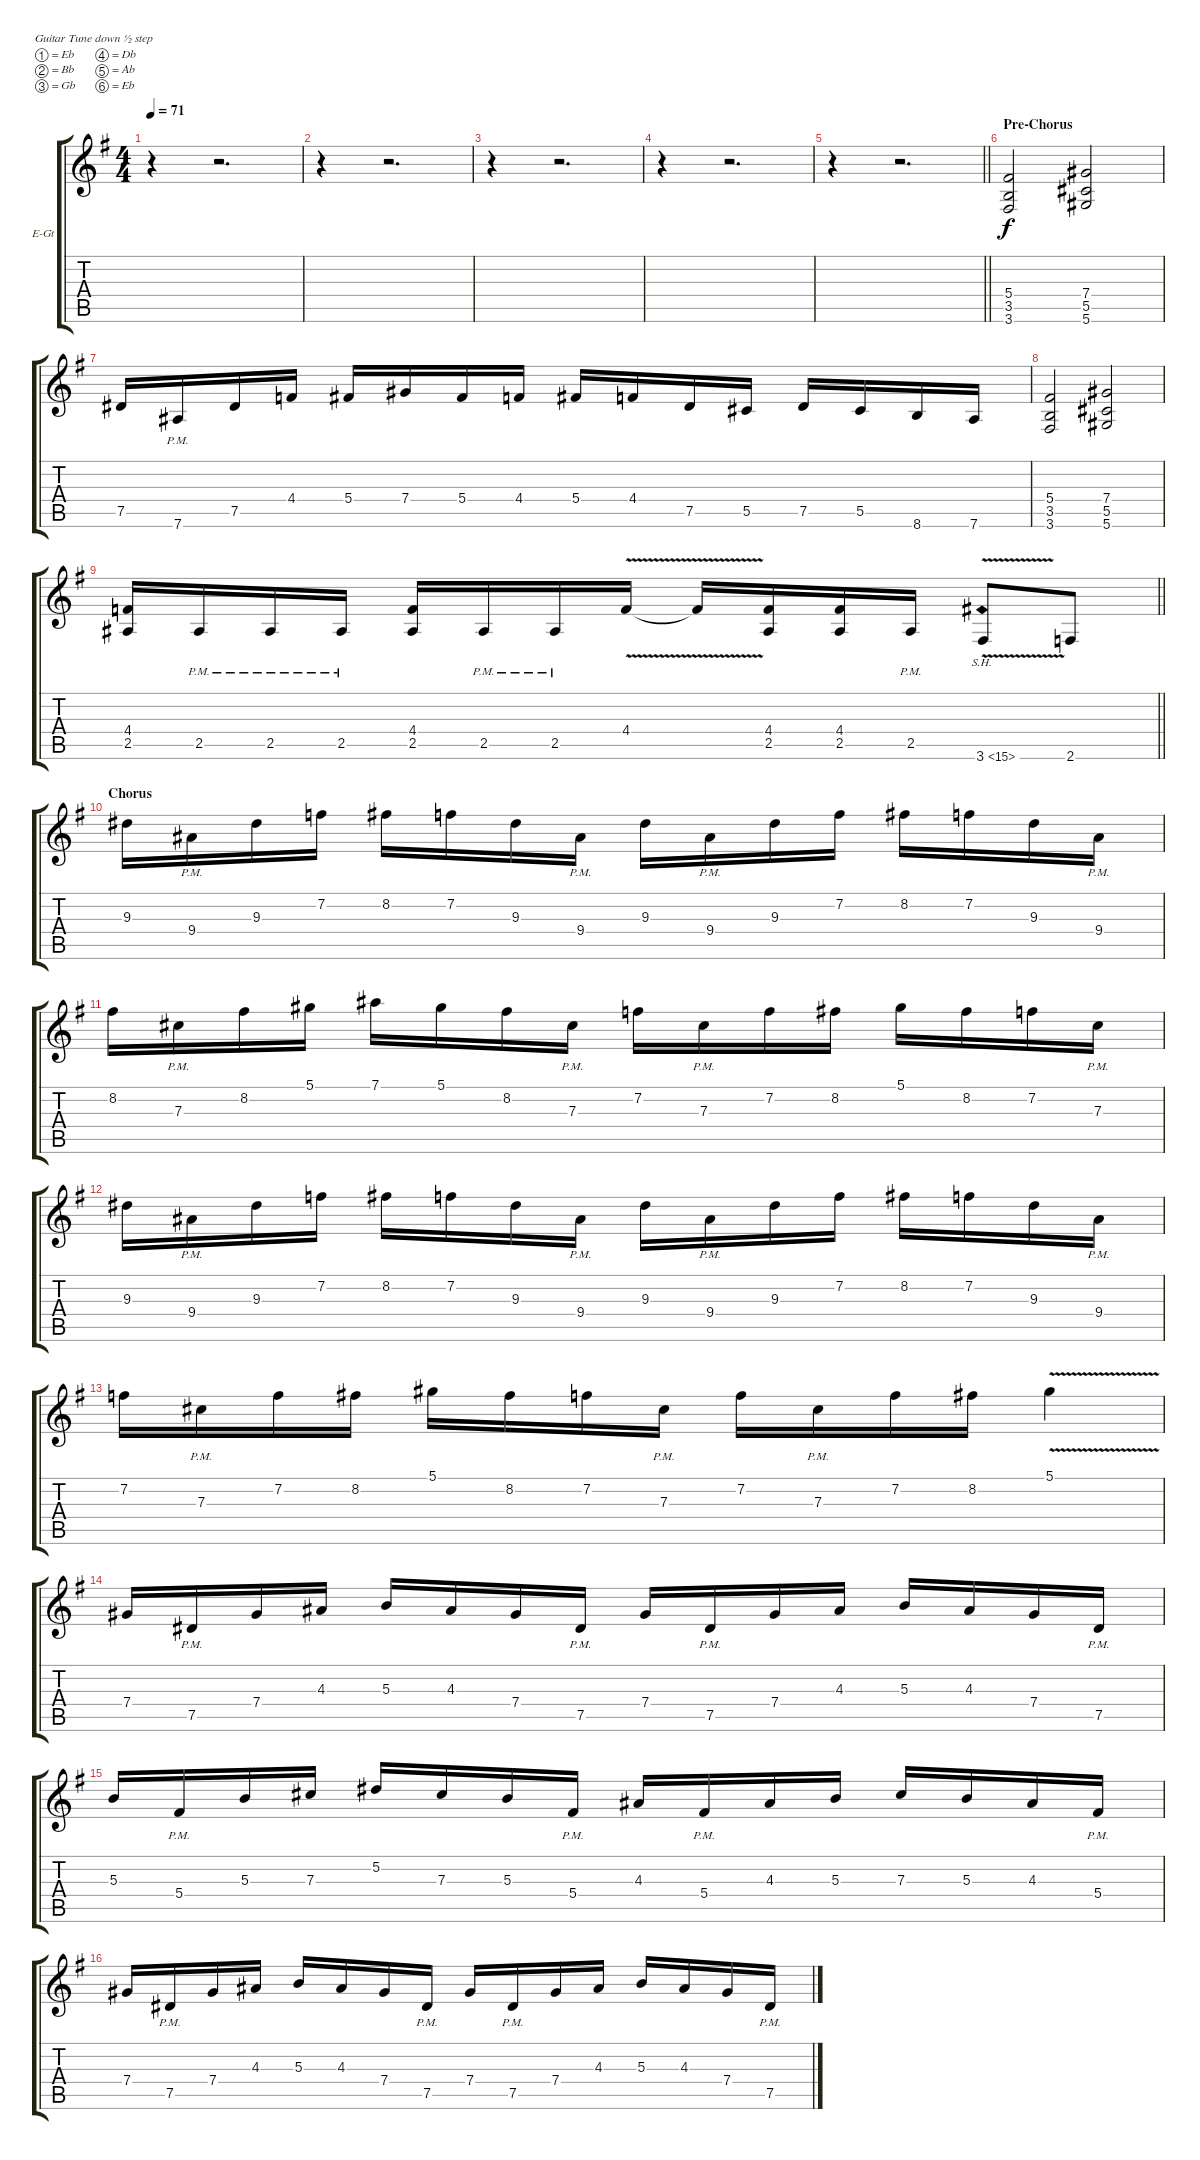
\bracketExtendMode groupsimilarinstruments
\firstSystemTrackNameOrientation horizontal
\otherSystemsTrackNameOrientation horizontal
\track ("Гитара 2" "E-Gt") {instrument distortionguitar}
\staff {score tabs}
\tuning (Eb4 Bb3 Gb3 Db3 Ab2 Eb2)
\ts (4 4)
\tempo 71
\clef g2
\ks eminor
r.4{dy f} r.2{d} |
r.4 r.2{d} |
r.4 r.2{d} |
r.4 r.2{d} |
\barLineRight lightlight
r.4 r.2{d} |
\section ("" "Pre-Chorus")
(3.6 3.5 5.4).2 (5.6 5.5 7.4).2 |
7.5.16 7.6{pm}.16 7.5.16 4.4.16 5.4.16 7.4.16 5.4.16 4.4.16 5.4.16 4.4.16 7.5.16 5.5.16 7.5.16 5.5.16 8.6.16 7.6.16 |
(3.6 3.5 5.4).2 (5.6 5.5 7.4).2 |
\barLineRight lightlight
(2.5 4.4).16 2.5{pm}.16 2.5{pm}.16 2.5{pm}.16 (2.5 4.4).16 2.5{pm}.16 2.5{pm}.16 4.4{v}.16 4.4{v t}.16 (2.5 4.4).16 (2.5 4.4).16 2.5{pm}.16 3.6{sh 12 v}.8 2.6.8 |
\section ("" "Chorus")
9.3.16 9.4{pm}.16 9.3.16 7.2.16 8.2.16 7.2.16 9.3.16 9.4{pm}.16 9.3.16 9.4{pm}.16 9.3.16 7.2.16 8.2.16 7.2.16 9.3.16 9.4{pm}.16 |
8.2.16 7.3{pm}.16 8.2.16 5.1.16 7.1.16 5.1.16 8.2.16 7.3{pm}.16 7.2.16 7.3{pm}.16 7.2.16 8.2.16 5.1.16 8.2.16 7.2.16 7.3{pm}.16 |
9.3.16 9.4{pm}.16 9.3.16 7.2.16 8.2.16 7.2.16 9.3.16 9.4{pm}.16 9.3.16 9.4{pm}.16 9.3.16 7.2.16 8.2.16 7.2.16 9.3.16 9.4{pm}.16 |
7.2.16 7.3{pm}.16 7.2.16 8.2.16 5.1.16 8.2.16 7.2.16 7.3{pm}.16 7.2.16 7.3{pm}.16 7.2.16 8.2.16 5.1{v}.4 |
7.4.16 7.5{pm}.16 7.4.16 4.3.16 5.3.16 4.3.16 7.4.16 7.5{pm}.16 7.4.16 7.5{pm}.16 7.4.16 4.3.16 5.3.16 4.3.16 7.4.16 7.5{pm}.16 |
5.3.16 5.4{pm}.16 5.3.16 7.3.16 5.2.16 7.3.16 5.3.16 5.4{pm}.16 4.3.16 5.4{pm}.16 4.3.16 5.3.16 7.3.16 5.3.16 4.3.16 5.4{pm}.16 |
7.4.16 7.5{pm}.16 7.4.16 4.3.16 5.3.16 4.3.16 7.4.16 7.5{pm}.16 7.4.16 7.5{pm}.16 7.4.16 4.3.16 5.3.16 4.3.16 7.4.16 7.5{pm}.16
